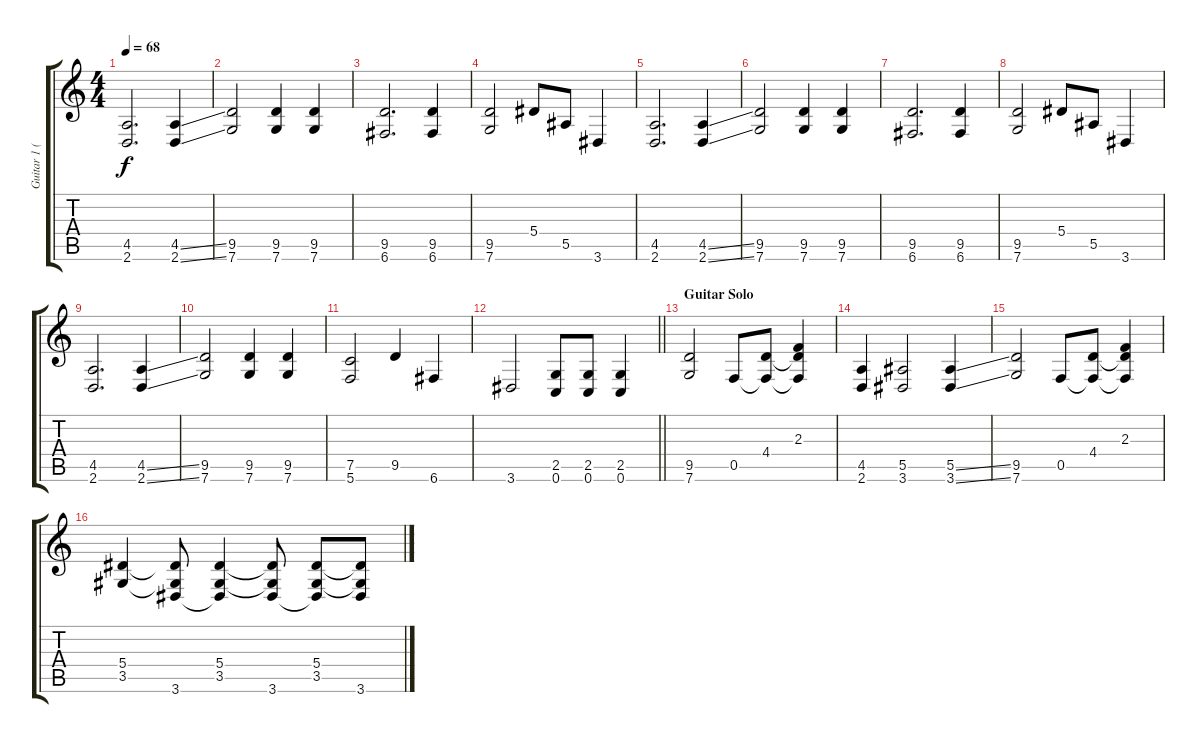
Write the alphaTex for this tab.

\track ("Guitar 1 (Distortion)" "Guitar 1 (") {instrument distortionguitar}
\staff {score tabs}
\tuning (C4 G3 Eb3 Bb2 F2 C2) {hide}
\ts (4 4)
\tempo 68
\clef g2
\ks c
(4.5 2.6).2{d dy f} (4.5{ss} 2.6{ss}).4 |
(9.5 7.6).2 (9.5 7.6).4 (9.5 7.6).4 |
(9.5 6.6).2{d} (9.5 6.6).4 |
(9.5 7.6).2 5.4.8 5.5.8 3.6.4 |
(4.5 2.6).2{d} (4.5{ss} 2.6{ss}).4 |
(9.5 7.6).2 (9.5 7.6).4 (9.5 7.6).4 |
(9.5 6.6).2{d} (9.5 6.6).4 |
(9.5 7.6).2 5.4.8 5.5.8 3.6.4 |
(4.5 2.6).2{d} (4.5{ss} 2.6{ss}).4 |
(9.5 7.6).2 (9.5 7.6).4 (9.5 7.6).4 |
(7.5 5.6).2 9.5.4 6.6.4 |
\barLineRight lightlight
3.6.2 (2.5 0.6).8 (2.5 0.6).8 (2.5 0.6).4 |
\section ("" "Guitar Solo")
(9.5 7.6).2 0.5.8 (4.4 0.5{t}).8 (2.3 4.4{t} 0.5{t}).4 |
(4.5 2.6).4 (5.5 3.6).2 (5.5{ss} 3.6{ss}).4 |
(9.5 7.6).2 0.5.8 (4.4 0.5{t}).8 (2.3 4.4{t} 0.5{t}).4 |
(5.4 3.5).4 (5.4{t} 3.5{t} 3.6).8 (5.4 3.5 3.6{t}).4 (5.4{t} 3.5{t} 3.6).8 (5.4 3.5 3.6{t}).8 (5.4{t} 3.5{t} 3.6).8
